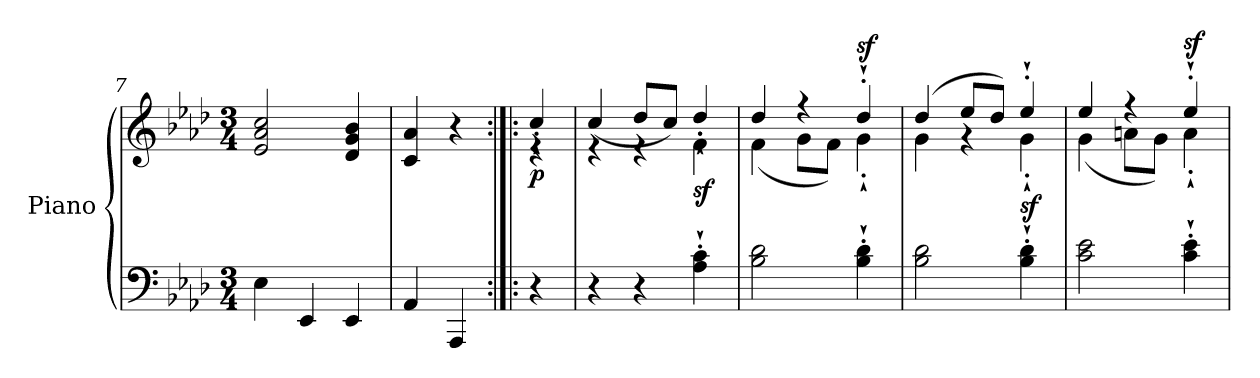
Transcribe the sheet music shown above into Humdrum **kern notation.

**kern	**kern	**dynam
*part1	*part1	*part1
*staff2	*staff1	*staff1/2
*I"Piano	*	*
*I'Pno	*	*
*clefF4	*clefG2	*
*k[b-e-a-d-]	*k[b-e-a-d-]	*
*A-:	*A-:	*
*M3/4	*M3/4	*
=7	=7	=7
4E-\	2e-/ 2a-/ 2cc/	.
4EE-/	.	.
4EE-/	4d-/ 4g/ 4b-/	.
=8	=8	=8
4AA-/	4c/ 4a-/	.
4AAA-/	4r	.
=9:|!|:	=9:|!|:	=9:|!|:
*	*^	*
!	!	!	!LO:DY:b
4r	4re	4cc`'/	p
=10	=10	=10	=10
4r	4re	(4cc/	.
4r	4re	8dd-/L	.
.	.	8cc/J)	.
!	!	!	!LO:DY:b
4A-\`' 4c\`'	4f`'\	4dd-`'/	sf
!!LO:LB:g=z	!!
=11	=11	=11	=11
2B-\ 2d-\	4dd-/	(4f\	.
.	4rff	8g\L	.
.	.	8f\J)	.
!	!	!	!LO:DY:a
4B-\`' 4d-\`'	4dd-`'/	4g`'\	sf
=12	=12	=12	=12
2B-\ 2d-\	(4dd-/	4g\	.
.	8ee-/L	4rg	.
.	8dd-/J)	.	.
!	!	!	!LO:DY:b
4B-\`' 4d-\`'	4ee-`'/	4g`'\	sf
=13	=13	=13	=13
2c\ 2e-\	4ee-/	(4g\	.
.	4rff	8an\L	.
.	.	8g\J)	.
!	!	!	!LO:DY:a
4c\`' 4e-\`'	4ee-`'/	4a`'\	sf
*	*v	*v	*
=	=	=
*-	*-	*-
